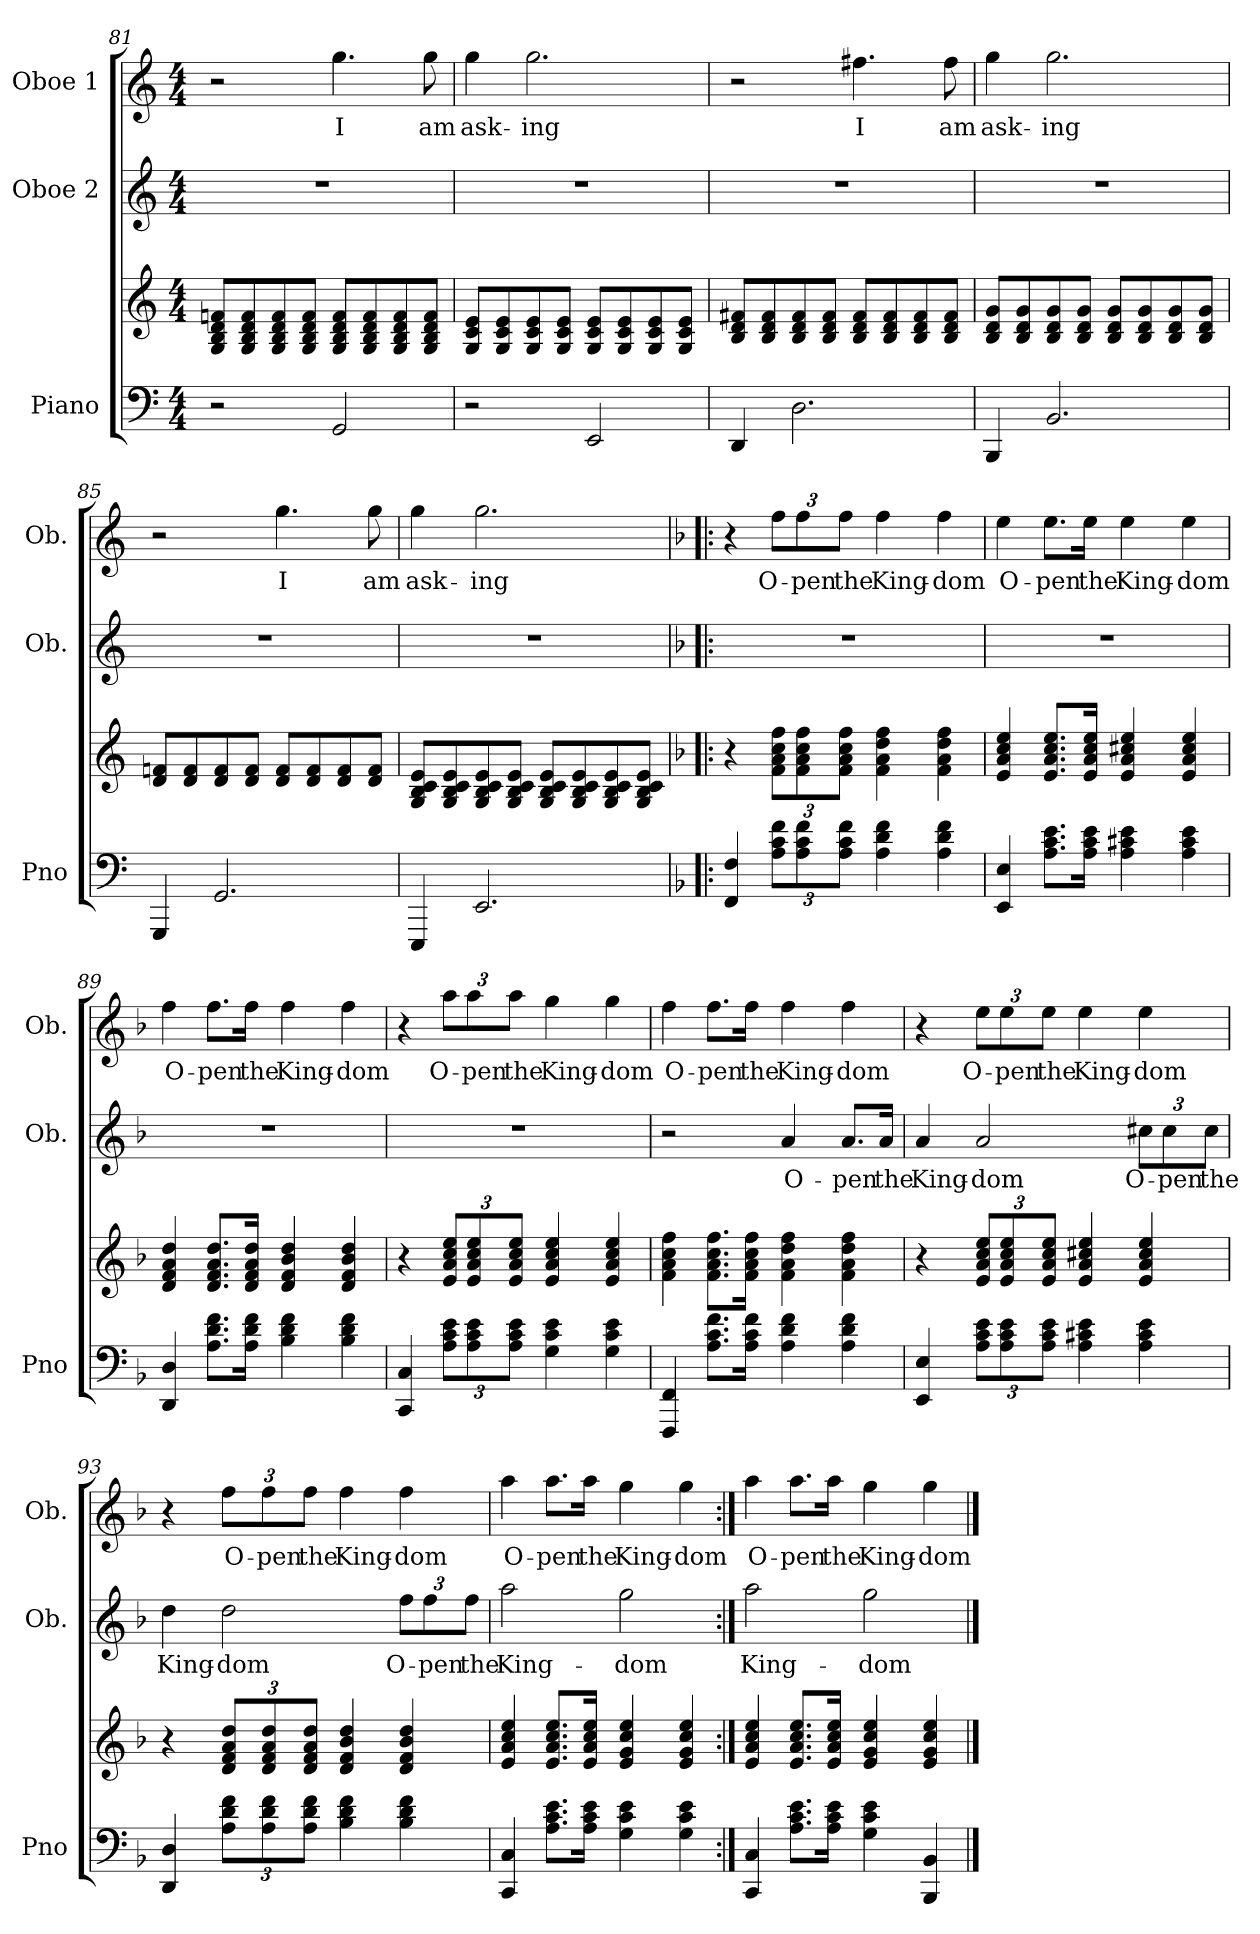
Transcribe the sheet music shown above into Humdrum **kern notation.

**kern	**kern	**kern	**text	**kern	**text
*part3	*part3	*part2	*part2	*part1	*part1
*staff4	*staff3	*staff2	*staff2	*staff1	*staff1
*I"Piano	*	*I"Oboe 2	*	*I"Oboe 1	*
*I'Pno	*	*I'Ob.	*	*I'Ob.	*
*clefF4	*clefG2	*clefG2	*	*clefG2	*
*k[]	*k[]	*k[]	*	*k[]	*
*M4/4	*M4/4	*M4/4	*	*M4/4	*
=81	=81	=81	=81	=81	=81
2r	8G/ 8B/ 8d/ 8fn/L	1r	.	2r	.
.	8G/ 8B/ 8d/ 8f/	.	.	.	.
.	8G/ 8B/ 8d/ 8f/	.	.	.	.
.	8G/ 8B/ 8d/ 8f/J	.	.	.	.
!	!	!	!	!	!LO:LY:b
2GG/	8G/ 8B/ 8d/ 8f/L	.	.	4.gg\	I
.	8G/ 8B/ 8d/ 8f/	.	.	.	.
.	8G/ 8B/ 8d/ 8f/	.	.	.	.
!	!	!	!	!	!LO:LY:b
.	8G/ 8B/ 8d/ 8f/J	.	.	8gg\	am
!!LO:LB:g=z
=82	=82	=82	=82	=82	=82
!	!	!	!	!	!LO:LY:b
2r	8G/ 8c/ 8e/L	1r	.	4gg\	ask-
.	8G/ 8c/ 8e/	.	.	.	.
!	!	!	!	!	!LO:LY:b
.	8G/ 8c/ 8e/	.	.	2.gg\	-ing
.	8G/ 8c/ 8e/J	.	.	.	.
2EE/	8G/ 8c/ 8e/L	.	.	.	.
.	8G/ 8c/ 8e/	.	.	.	.
.	8G/ 8c/ 8e/	.	.	.	.
.	8G/ 8c/ 8e/J	.	.	.	.
=83	=83	=83	=83	=83	=83
4DD/	8B/ 8d/ 8f#X/L	1r	.	2r	.
.	8B/ 8d/ 8f#/	.	.	.	.
2.D\	8B/ 8d/ 8f#/	.	.	.	.
.	8B/ 8d/ 8f#/J	.	.	.	.
!	!	!	!	!	!LO:LY:b
.	8B/ 8d/ 8f#/L	.	.	4.ff#X\	I
.	8B/ 8d/ 8f#/	.	.	.	.
.	8B/ 8d/ 8f#/	.	.	.	.
!	!	!	!	!	!LO:LY:b
.	8B/ 8d/ 8f#/J	.	.	8ff#\	am
=84	=84	=84	=84	=84	=84
!	!	!	!	!	!LO:LY:b
4BBB/	8B/ 8d/ 8g/L	1r	.	4gg\	ask-
.	8B/ 8d/ 8g/	.	.	.	.
!	!	!	!	!	!LO:LY:b
2.BB/	8B/ 8d/ 8g/	.	.	2.gg\	-ing
.	8B/ 8d/ 8g/J	.	.	.	.
.	8B/ 8d/ 8g/L	.	.	.	.
.	8B/ 8d/ 8g/	.	.	.	.
.	8B/ 8d/ 8g/	.	.	.	.
.	8B/ 8d/ 8g/J	.	.	.	.
=85	=85	=85	=85	=85	=85
4GGG/	8d/ 8fn/L	1r	.	2r	.
.	8d/ 8f/	.	.	.	.
2.GG/	8d/ 8f/	.	.	.	.
.	8d/ 8f/J	.	.	.	.
!	!	!	!	!	!LO:LY:b
.	8d/ 8f/L	.	.	4.gg\	I
.	8d/ 8f/	.	.	.	.
.	8d/ 8f/	.	.	.	.
!	!	!	!	!	!LO:LY:b
.	8d/ 8f/J	.	.	8gg\	am
!!LO:PB:g=z
=86	=86	=86	=86	=86	=86
!	!	!	!	!	!LO:LY:b
4EEE/	8G/ 8B/ 8c/ 8e/L	1r	.	4gg\	ask-
.	8G/ 8B/ 8c/ 8e/	.	.	.	.
!	!	!	!	!	!LO:LY:b
2.EE/	8G/ 8B/ 8c/ 8e/	.	.	2.gg\	-ing
.	8G/ 8B/ 8c/ 8e/J	.	.	.	.
.	8G/ 8B/ 8c/ 8e/L	.	.	.	.
.	8G/ 8B/ 8c/ 8e/	.	.	.	.
.	8G/ 8B/ 8c/ 8e/	.	.	.	.
.	8G/ 8B/ 8c/ 8e/J	.	.	.	.
=87!|:	=87!|:	=87!|:	=87!|:	=87!|:	=87!|:
*k[b-]	*k[b-]	*k[b-]	*	*k[b-]	*
*	*	*	*	*MM60	*
4FF/ 4F/	4r	1r	.	4r	.
*Xbrackettup	*Xbrackettup	*	*	*Xbrackettup	*
!	!	!	!	!	!LO:LY:b
12A\ 12c\ 12f\L	12f\ 12a\ 12cc\ 12ff\L	.	.	12ff\L	O-
!	!	!	!	!	!LO:LY:b
12A\ 12c\ 12f\	12f\ 12a\ 12cc\ 12ff\	.	.	12ff\	-pen
!	!	!	!	!	!LO:LY:b
12A\ 12c\ 12f\J	12f\ 12a\ 12cc\ 12ff\J	.	.	12ff\J	the
!	!	!	!	!	!LO:LY:b
4A\ 4d\ 4f\	4f\ 4a\ 4dd\ 4ff\	.	.	4ff\	King-
!	!	!	!	!	!LO:LY:b
4A\ 4d\ 4f\	4f\ 4a\ 4dd\ 4ff\	.	.	4ff\	-dom
=88	=88	=88	=88	=88	=88
!	!	!	!	!	!LO:LY:b
4EE/ 4E/	4e/ 4a/ 4cc/ 4ee/	1r	.	4ee\	O-
!	!	!	!	!	!LO:LY:b
8.A\ 8.c\ 8.e\L	8.e/ 8.a/ 8.cc/ 8.ee/L	.	.	8.ee\L	-pen
!	!	!	!	!	!LO:LY:b
16A\ 16c\ 16e\Jk	16e/ 16a/ 16cc/ 16ee/Jk	.	.	16ee\Jk	the
!	!	!	!	!	!LO:LY:b
4A\ 4c#X\ 4e\	4e/ 4a/ 4cc#X/ 4ee/	.	.	4ee\	King-
!	!	!	!	!	!LO:LY:b
4A\ 4c#\ 4e\	4e/ 4a/ 4cc#/ 4ee/	.	.	4ee\	-dom
!!LO:LB:g=z
=89	=89	=89	=89	=89	=89
!	!	!	!	!	!LO:LY:b
4DD/ 4D/	4d/ 4f/ 4a/ 4dd/	1r	.	4ff\	O-
!	!	!	!	!	!LO:LY:b
8.A\ 8.d\ 8.f\L	8.d/ 8.f/ 8.a/ 8.dd/L	.	.	8.ff\L	-pen
!	!	!	!	!	!LO:LY:b
16A\ 16d\ 16f\Jk	16d/ 16f/ 16a/ 16dd/Jk	.	.	16ff\Jk	the
!	!	!	!	!	!LO:LY:b
4B-\ 4d\ 4f\	4d/ 4f/ 4b-/ 4dd/	.	.	4ff\	King-
!	!	!	!	!	!LO:LY:b
4B-\ 4d\ 4f\	4d/ 4f/ 4b-/ 4dd/	.	.	4ff\	-dom
=90	=90	=90	=90	=90	=90
4CC/ 4C/	4r	1r	.	4r	.
!	!	!	!	!	!LO:LY:b
12A\ 12c\ 12e\L	12e/ 12a/ 12cc/ 12ee/L	.	.	12aa\L	O-
!	!	!	!	!	!LO:LY:b
12A\ 12c\ 12e\	12e/ 12a/ 12cc/ 12ee/	.	.	12aa\	-pen
!	!	!	!	!	!LO:LY:b
12A\ 12c\ 12e\J	12e/ 12a/ 12cc/ 12ee/J	.	.	12aa\J	the
!	!	!	!	!	!LO:LY:b
4G\ 4c\ 4e\	4e/ 4a/ 4cc/ 4ee/	.	.	4gg\	King-
!	!	!	!	!	!LO:LY:b
4G\ 4c\ 4e\	4e/ 4a/ 4cc/ 4ee/	.	.	4gg\	-dom
=91	=91	=91	=91	=91	=91
!	!	!	!	!	!LO:LY:b
4FFF/ 4FF/	4f\ 4a\ 4cc\ 4ff\	2r	.	4ff\	O-
!	!	!	!	!	!LO:LY:b
8.A\ 8.c\ 8.f\L	8.f\ 8.a\ 8.cc\ 8.ff\L	.	.	8.ff\L	-pen
!	!	!	!	!	!LO:LY:b
16A\ 16c\ 16f\Jk	16f\ 16a\ 16cc\ 16ff\Jk	.	.	16ff\Jk	the
!	!	!	!LO:LY:b	!	!LO:LY:b
4A\ 4d\ 4f\	4f\ 4a\ 4dd\ 4ff\	4a/	O-	4ff\	King-
!	!	!	!LO:LY:b	!	!LO:LY:b
4A\ 4d\ 4f\	4f\ 4a\ 4dd\ 4ff\	8.a/L	-pen	4ff\	-dom
!	!	!	!LO:LY:b	!	!
.	.	16a/Jk	the	.	.
!!LO:LB:g=z
=92	=92	=92	=92	=92	=92
!	!	!	!LO:LY:b	!	!
4EE/ 4E/	4r	4a/	King-	4r	.
!	!	!	!LO:LY:b	!	!LO:LY:b
12A\ 12c\ 12e\L	12e/ 12a/ 12cc/ 12ee/L	2a/	-dom	12ee\L	O-
!	!	!	!	!	!LO:LY:b
12A\ 12c\ 12e\	12e/ 12a/ 12cc/ 12ee/	.	.	12ee\	-pen
!	!	!	!	!	!LO:LY:b
12A\ 12c\ 12e\J	12e/ 12a/ 12cc/ 12ee/J	.	.	12ee\J	the
!	!	!	!	!	!LO:LY:b
4A\ 4c#X\ 4e\	4e/ 4a/ 4cc#X/ 4ee/	.	.	4ee\	King-
*	*	*Xbrackettup	*	*	*
!	!	!	!LO:LY:b	!	!LO:LY:b
4A\ 4c#\ 4e\	4e/ 4a/ 4cc#/ 4ee/	12cc#X\L	O-	4ee\	-dom
!	!	!	!LO:LY:b	!	!
.	.	12cc#\	-pen	.	.
!	!	!	!LO:LY:b	!	!
.	.	12cc#\J	the	.	.
=93	=93	=93	=93	=93	=93
!	!	!	!LO:LY:b	!	!
4DD/ 4D/	4r	4dd\	King-	4r	.
!	!	!	!LO:LY:b	!	!LO:LY:b
12A\ 12d\ 12f\L	12d/ 12f/ 12a/ 12dd/L	2dd\	-dom	12ff\L	O-
!	!	!	!	!	!LO:LY:b
12A\ 12d\ 12f\	12d/ 12f/ 12a/ 12dd/	.	.	12ff\	-pen
!	!	!	!	!	!LO:LY:b
12A\ 12d\ 12f\J	12d/ 12f/ 12a/ 12dd/J	.	.	12ff\J	the
!	!	!	!	!	!LO:LY:b
4B-\ 4d\ 4f\	4d/ 4f/ 4b-/ 4dd/	.	.	4ff\	King-
!	!	!	!LO:LY:b	!	!LO:LY:b
4B-\ 4d\ 4f\	4d/ 4f/ 4b-/ 4dd/	12ff\L	O-	4ff\	-dom
!	!	!	!LO:LY:b	!	!
.	.	12ff\	-pen	.	.
!	!	!	!LO:LY:b	!	!
.	.	12ff\J	the	.	.
!!LO:PB:g=z
=94	=94	=94	=94	=94	=94
!	!	!	!LO:LY:b	!	!LO:LY:b
4CC/ 4C/	4e/ 4a/ 4cc/ 4ee/	2aa\	King-	4aa\	O-
!	!	!	!	!	!LO:LY:b
8.A\ 8.c\ 8.e\L	8.e/ 8.a/ 8.cc/ 8.ee/L	.	.	8.aa\L	-pen
!	!	!	!	!	!LO:LY:b
16A\ 16c\ 16e\Jk	16e/ 16a/ 16cc/ 16ee/Jk	.	.	16aa\Jk	the
!	!	!	!LO:LY:b	!	!LO:LY:b
4G\ 4c\ 4e\	4e/ 4g/ 4cc/ 4ee/	2gg\	-dom	4gg\	King-
!	!	!	!	!	!LO:LY:b
4G\ 4c\ 4e\	4e/ 4g/ 4cc/ 4ee/	.	.	4gg\	-dom
=95:|!	=95:|!	=95:|!	=95:|!	=95:|!	=95:|!
!	!	!	!LO:LY:b	!	!LO:LY:b
4CC/ 4C/	4e/ 4a/ 4cc/ 4ee/	2aa\	King-	4aa\	O-
!	!	!	!	!	!LO:LY:b
8.A\ 8.c\ 8.e\L	8.e/ 8.a/ 8.cc/ 8.ee/L	.	.	8.aa\L	-pen
!	!	!	!	!	!LO:LY:b
16A\ 16c\ 16e\Jk	16e/ 16a/ 16cc/ 16ee/Jk	.	.	16aa\Jk	the
!	!	!	!LO:LY:b	!	!LO:LY:b
4G\ 4c\ 4e\	4e/ 4g/ 4cc/ 4ee/	2gg\	-dom	4gg\	King-
!	!	!	!	!	!LO:LY:b
4BBB-/ 4BB-/	4e/ 4g/ 4cc/ 4ee/	.	.	4gg\	-dom
==	==	==	==	==	==
*-	*-	*-	*-	*-	*-
